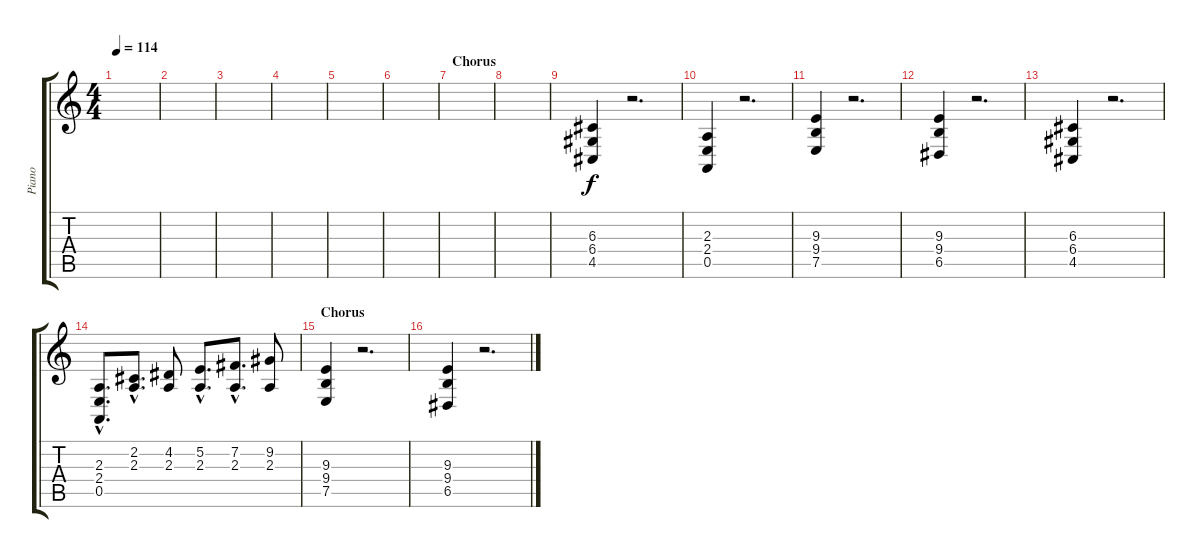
\track ("Piano" "Piano") {instrument acousticgrandpiano}
\staff {score tabs}
\tuning (E4 B3 G3 D3 A2 E2) {hide}
\ts (4 4)
\tempo 114
\clef g2
\ks c
|
|
|
|
|
|
\section ("" "Chorus")
|
|
(6.3 6.4 4.5).4 r.2{d} |
(2.3 2.4 0.5).4 r.2{d} |
(9.3 9.4 7.5).4 r.2{d} |
(9.3 9.4 6.5).4 r.2{d} |
(6.3 6.4 4.5).4 r.2{d} |
(2.3{hac} 2.4{hac} 0.5{hac}).8{d} (2.2{hac} 2.3{hac}).8{d} (4.2 2.3).8 (5.2{hac} 2.3{hac}).8{d} (7.2{hac} 2.3{hac}).8{d} (9.2 2.3).8 |
\section ("" "Chorus")
(9.3 9.4 7.5).4 r.2{d} |
(9.3 9.4 6.5).4 r.2{d}
